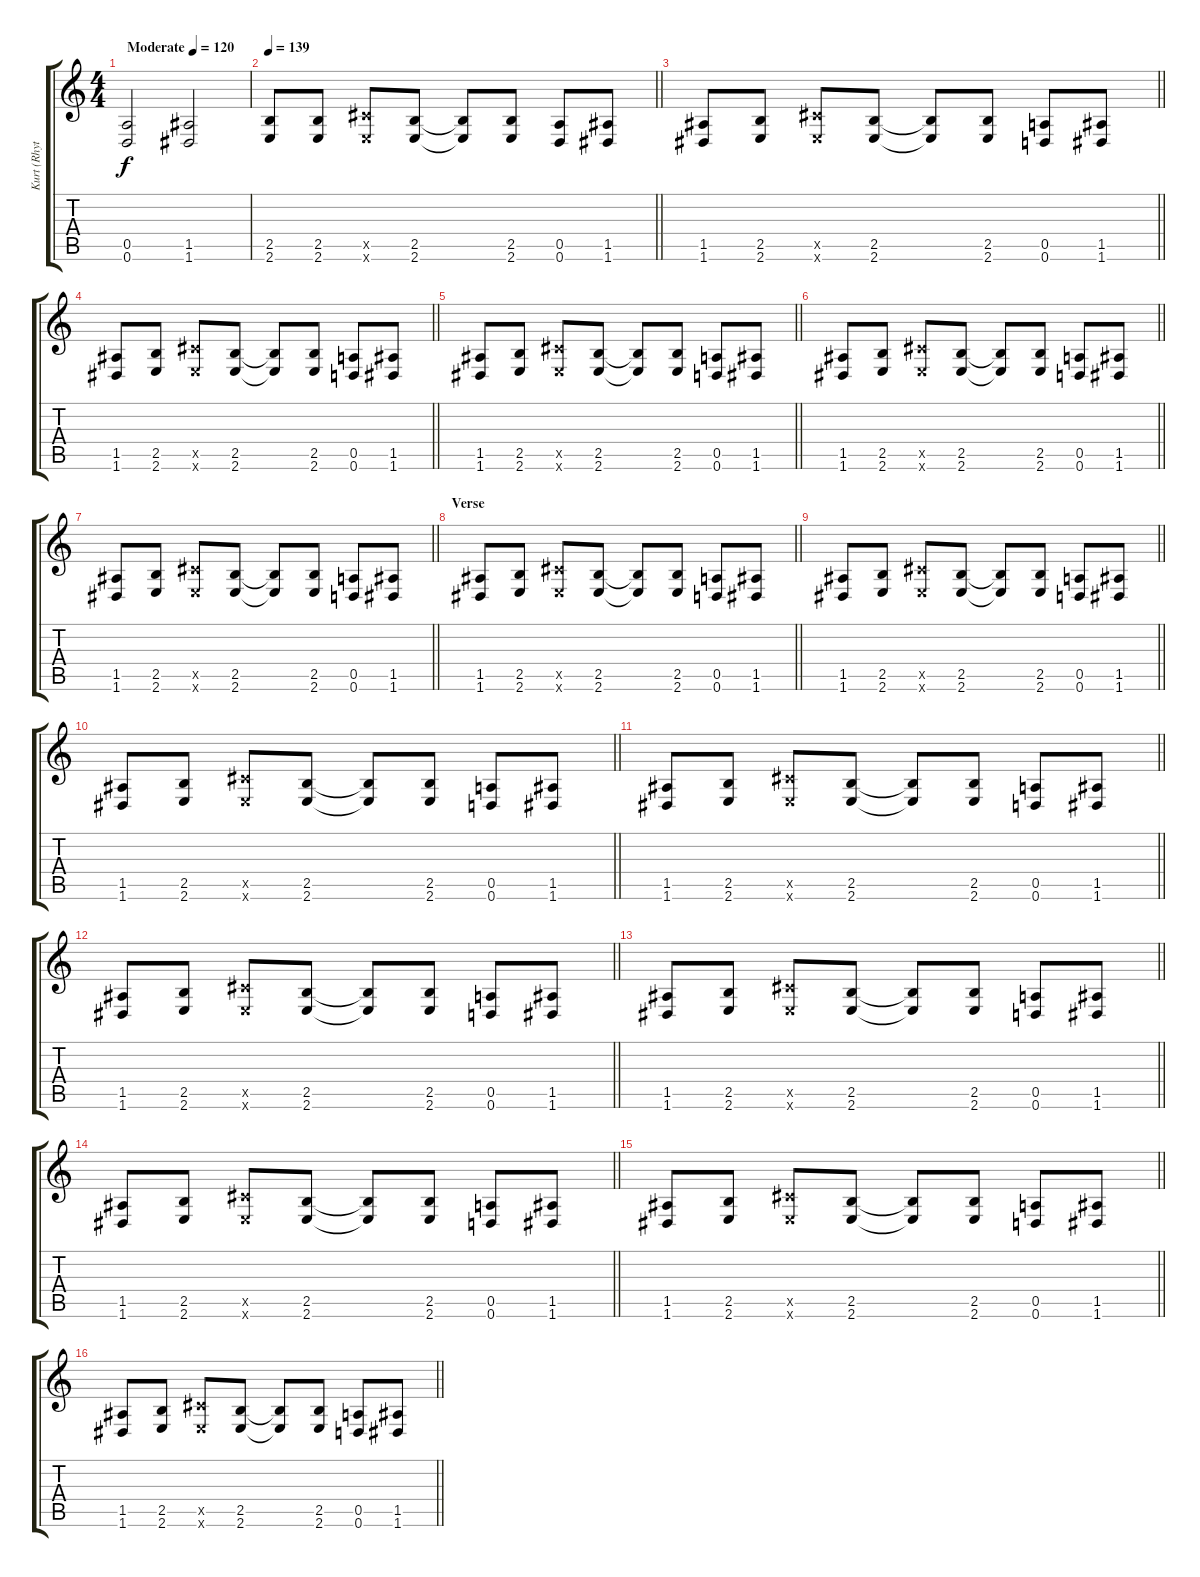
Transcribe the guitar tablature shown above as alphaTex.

\track ("Kurt (Rhythm)" "Kurt (Rhyt") {instrument overdrivenguitar}
\staff {score tabs}
\tuning (E4 B3 G3 D3 A2 D2) {hide}
\ts (4 4)
\tempo (120 "Moderate")
\clef g2
\ks c
(0.5 0.6).2{dy f instrument overdrivenguitar} (1.5 1.6).2 |
\tempo 139
\barLineRight lightlight
(2.5 2.6).8 (2.5 2.6).8 (4.5{x} 2.6{x}).8 (2.5 2.6).8 (2.5{t} 2.6{t}).8 (2.5 2.6).8 (0.5 0.6).8 (1.5 1.6).8 |
\barLineRight lightlight
(1.5 1.6).8 (2.5 2.6).8 (4.5{x} 2.6{x}).8 (2.5 2.6).8 (2.5{t} 2.6{t}).8 (2.5 2.6).8 (0.5 0.6).8 (1.5 1.6).8 |
\barLineRight lightlight
(1.5 1.6).8 (2.5 2.6).8 (4.5{x} 2.6{x}).8 (2.5 2.6).8 (2.5{t} 2.6{t}).8 (2.5 2.6).8 (0.5 0.6).8 (1.5 1.6).8 |
\barLineRight lightlight
(1.5 1.6).8 (2.5 2.6).8 (4.5{x} 2.6{x}).8 (2.5 2.6).8 (2.5{t} 2.6{t}).8 (2.5 2.6).8 (0.5 0.6).8 (1.5 1.6).8 |
\barLineRight lightlight
(1.5 1.6).8 (2.5 2.6).8 (4.5{x} 2.6{x}).8 (2.5 2.6).8 (2.5{t} 2.6{t}).8 (2.5 2.6).8 (0.5 0.6).8 (1.5 1.6).8 |
\barLineRight lightlight
(1.5 1.6).8 (2.5 2.6).8 (4.5{x} 2.6{x}).8 (2.5 2.6).8 (2.5{t} 2.6{t}).8 (2.5 2.6).8 (0.5 0.6).8 (1.5 1.6).8 |
\section ("" "Verse")
\barLineRight lightlight
(1.5 1.6).8 (2.5 2.6).8 (4.5{x} 2.6{x}).8 (2.5 2.6).8 (2.5{t} 2.6{t}).8 (2.5 2.6).8 (0.5 0.6).8 (1.5 1.6).8 |
\barLineRight lightlight
(1.5 1.6).8 (2.5 2.6).8 (4.5{x} 2.6{x}).8 (2.5 2.6).8 (2.5{t} 2.6{t}).8 (2.5 2.6).8 (0.5 0.6).8 (1.5 1.6).8 |
\barLineRight lightlight
(1.5 1.6).8 (2.5 2.6).8 (4.5{x} 2.6{x}).8 (2.5 2.6).8 (2.5{t} 2.6{t}).8 (2.5 2.6).8 (0.5 0.6).8 (1.5 1.6).8 |
\barLineRight lightlight
(1.5 1.6).8 (2.5 2.6).8 (4.5{x} 2.6{x}).8 (2.5 2.6).8 (2.5{t} 2.6{t}).8 (2.5 2.6).8 (0.5 0.6).8 (1.5 1.6).8 |
\barLineRight lightlight
(1.5 1.6).8 (2.5 2.6).8 (4.5{x} 2.6{x}).8 (2.5 2.6).8 (2.5{t} 2.6{t}).8 (2.5 2.6).8 (0.5 0.6).8 (1.5 1.6).8 |
\barLineRight lightlight
(1.5 1.6).8 (2.5 2.6).8 (4.5{x} 2.6{x}).8 (2.5 2.6).8 (2.5{t} 2.6{t}).8 (2.5 2.6).8 (0.5 0.6).8 (1.5 1.6).8 |
\barLineRight lightlight
(1.5 1.6).8 (2.5 2.6).8 (4.5{x} 2.6{x}).8 (2.5 2.6).8 (2.5{t} 2.6{t}).8 (2.5 2.6).8 (0.5 0.6).8 (1.5 1.6).8 |
\barLineRight lightlight
(1.5 1.6).8 (2.5 2.6).8 (4.5{x} 2.6{x}).8 (2.5 2.6).8 (2.5{t} 2.6{t}).8 (2.5 2.6).8 (0.5 0.6).8 (1.5 1.6).8 |
\barLineRight lightlight
(1.5 1.6).8 (2.5 2.6).8 (4.5{x} 2.6{x}).8 (2.5 2.6).8 (2.5{t} 2.6{t}).8 (2.5 2.6).8 (0.5 0.6).8 (1.5 1.6).8
